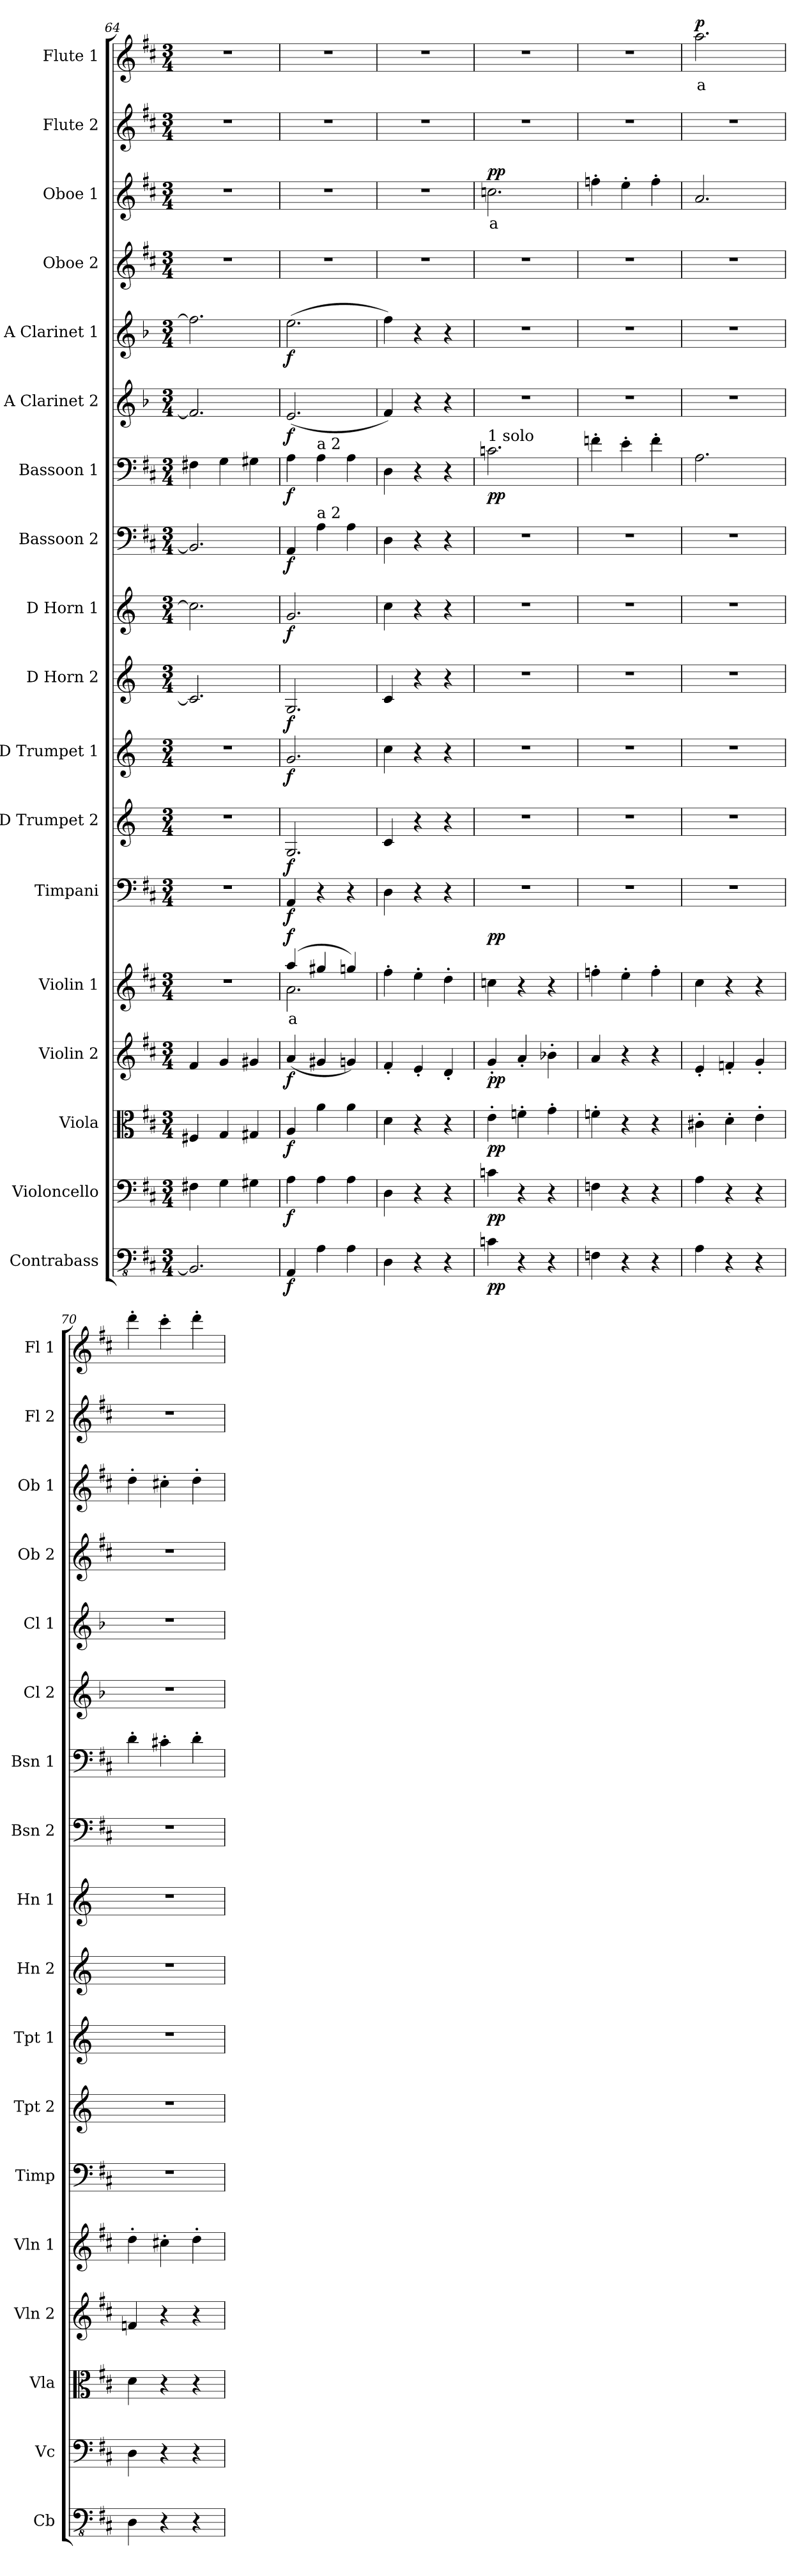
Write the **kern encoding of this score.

**kern	**dynam	**kern	**dynam	**kern	**dynam	**kern	**dynam	**kern	**text	**dynam	**kern	**dynam	**kern	**dynam	**kern	**dynam	**kern	**dynam	**kern	**dynam	**kern	**dynam	**kern	**dynam	**kern	**dynam	**kern	**dynam	**kern	**kern	**text	**dynam	**kern	**kern	**text	**dynam
*part18	*part18	*part17	*part17	*part16	*part16	*part15	*part15	*part14	*part14	*part14	*part13	*part13	*part12	*part12	*part11	*part11	*part10	*part10	*part9	*part9	*part8	*part8	*part7	*part7	*part6	*part6	*part5	*part5	*part4	*part3	*part3	*part3	*part2	*part1	*part1	*part1
*staff18	*staff18	*staff17	*staff17	*staff16	*staff16	*staff15	*staff15	*staff14	*staff14	*staff14	*staff13	*staff13	*staff12	*staff12	*staff11	*staff11	*staff10	*staff10	*staff9	*staff9	*staff8	*staff8	*staff7	*staff7	*staff6	*staff6	*staff5	*staff5	*staff4	*staff3	*staff3	*staff3	*staff2	*staff1	*staff1	*staff1
*I"Contrabass	*	*I"Violoncello	*	*I"Viola	*	*I"Violin 2	*	*I"Violin 1	*	*	*I"Timpani	*	*I"D Trumpet 2	*	*I"D Trumpet 1	*	*I"D Horn 2	*	*I"D Horn 1	*	*I"Bassoon 2	*	*I"Bassoon 1	*	*I"A Clarinet 2	*	*I"A Clarinet 1	*	*I"Oboe 2	*I"Oboe 1	*	*	*I"Flute 2	*I"Flute 1	*	*
*I'Cb	*	*I'Vc	*	*I'Vla	*	*I'Vln 2	*	*I'Vln 1	*	*	*I'Timp	*	*I'Tpt 2	*	*I'Tpt 1	*	*I'Hn 2	*	*I'Hn 1	*	*I'Bsn 2	*	*I'Bsn 1	*	*I'Cl 2	*	*I'Cl 1	*	*I'Ob 2	*I'Ob 1	*	*	*I'Fl 2	*I'Fl 1	*	*
*clefFv4	*	*clefF4	*	*clefC3	*	*clefG2	*	*clefG2	*	*	*clefF4	*	*clefG2	*	*clefG2	*	*clefG2	*	*clefG2	*	*clefF4	*	*clefF4	*	*clefG2	*	*clefG2	*	*clefG2	*clefG2	*	*	*clefG2	*clefG2	*	*
*	*	*	*	*	*	*	*	*	*	*	*	*	*ITrd-1c-2	*	*ITrd-1c-2	*	*ITrd6c10	*	*ITrd6c10	*	*	*	*	*	*ITrd2c3	*	*ITrd2c3	*	*	*	*	*	*	*	*	*
*k[f#c#]	*	*k[f#c#]	*	*k[f#c#]	*	*k[f#c#]	*	*k[f#c#]	*	*	*k[f#c#]	*	*k[f#c#]	*	*k[f#c#]	*	*k[f#c#]	*	*k[f#c#]	*	*k[f#c#]	*	*k[f#c#]	*	*k[f#c#]	*	*k[f#c#]	*	*k[f#c#]	*k[f#c#]	*	*	*k[f#c#]	*k[f#c#]	*	*
*M3/4	*	*M3/4	*	*M3/4	*	*M3/4	*	*M3/4	*	*	*M3/4	*	*M3/4	*	*M3/4	*	*M3/4	*	*M3/4	*	*M3/4	*	*M3/4	*	*M3/4	*	*M3/4	*	*M3/4	*M3/4	*	*	*M3/4	*M3/4	*	*
=64	=64	=64	=64	=64	=64	=64	=64	=64	=64	=64	=64	=64	=64	=64	=64	=64	=64	=64	=64	=64	=64	=64	=64	=64	=64	=64	=64	=64	=64	=64	=64	=64	=64	=64	=64	=64
2.BBB-/]	.	4F#X\	.	4F#X/	.	4f#/	.	2.r	.	.	2.r	.	2.r	.	2.r	.	2.D/]	.	2.d\]	.	2.BB-/]	.	4F#X\	.	2.d/]	.	2.dd\]	.	2.r	2.r	.	.	2.r	2.r	.	.
.	.	4G\	.	4G/	.	4g/	.	.	.	.	.	.	.	.	.	.	.	.	.	.	.	.	4G\	.	.	.	.	.	.	.	.	.	.	.	.	.
.	.	4G#X\	.	4G#X/	.	4g#X/	.	.	.	.	.	.	.	.	.	.	.	.	.	.	.	.	4G#X\	.	.	.	.	.	.	.	.	.	.	.	.	.
=65	=65	=65	=65	=65	=65	=65	=65	=65	=65	=65	=65	=65	=65	=65	=65	=65	=65	=65	=65	=65	=65	=65	=65	=65	=65	=65	=65	=65	=65	=65	=65	=65	=65	=65	=65	=65
*	*	*	*	*	*	*	*	*^	*	*	*	*	*	*	*	*	*	*	*	*	*	*	*	*	*	*	*	*	*	*	*	*	*	*	*	*
!	!LO:DY:b	!	!LO:DY:b	!	!LO:DY:b	!	!LO:DY:b	!	!	!LO:LY:b:color=#FF0000	!LO:DY:b	!	!LO:DY:b	!	!LO:DY:b	!	!LO:DY:b	!	!LO:DY:b	!	!LO:DY:b	!	!LO:DY:b	!	!LO:DY:b	!	!LO:DY:b	!	!LO:DY:b	!	!	!	!	!	!	!	!
4AAA/	f	4A\	f	4A/	f	(4a/	f	(4aa/	2.a\	a	f	4AA/	f	2.A/	f	2.a/	f	2.AA/	f	2.A/	f	4AA/	f	4A\	f	(2.c#/	f	(2.cc#\	f	2.r	2.r	.	.	2.r	2.r	.	.
!	!	!	!	!	!	!	!	!	!	!	!	!	!	!	!	!	!	!	!	!	!	!	!	!LO:TX:a:t=a 2	!	!	!	!	!	!	!	!	!	!	!	!	!
!	!	!	!	!	!	!	!	!	!	!	!	!	!	!	!	!	!	!	!	!	!	!LO:TX:a:t=a 2	!	!	!	!	!	!	!	!	!	!	!	!	!	!	!
4AA\	.	4A\	.	4a\	.	4g#X/	.	4gg#X/	.	.	.	4r	.	.	.	.	.	.	.	.	.	4A\	.	4A\	.	.	.	.	.	.	.	.	.	.	.	.	.
4AA\	.	4A\	.	4a\	.	4gn/)	.	4ggn/)	.	.	.	4r	.	.	.	.	.	.	.	.	.	4A\	.	4A\	.	.	.	.	.	.	.	.	.	.	.	.	.
*	*	*	*	*	*	*	*	*v	*v	*	*	*	*	*	*	*	*	*	*	*	*	*	*	*	*	*	*	*	*	*	*	*	*	*	*	*	*
=66	=66	=66	=66	=66	=66	=66	=66	=66	=66	=66	=66	=66	=66	=66	=66	=66	=66	=66	=66	=66	=66	=66	=66	=66	=66	=66	=66	=66	=66	=66	=66	=66	=66	=66	=66	=66
4DD\	.	4D\	.	4d\	.	4f#'/	.	4ff#'\	.	.	4D\	.	4d/	.	4dd\	.	4D/	.	4d\	.	4D\	.	4D\	.	4d/)	.	4dd\)	.	2.r	2.r	.	.	2.r	2.r	.	.
4r	.	4r	.	4r	.	4e'/	.	4ee'\	.	.	4r	.	4r	.	4r	.	4r	.	4r	.	4r	.	4r	.	4r	.	4r	.	.	.	.	.	.	.	.	.
4r	.	4r	.	4r	.	4d'/	.	4dd'\	.	.	4r	.	4r	.	4r	.	4r	.	4r	.	4r	.	4r	.	4r	.	4r	.	.	.	.	.	.	.	.	.
!!LO:PB:g=z
=67	=67	=67	=67	=67	=67	=67	=67	=67	=67	=67	=67	=67	=67	=67	=67	=67	=67	=67	=67	=67	=67	=67	=67	=67	=67	=67	=67	=67	=67	=67	=67	=67	=67	=67	=67	=67
!	!	!	!	!	!	!	!	!	!	!	!	!	!	!	!	!	!	!	!	!	!	!	!LO:TX:a:t=1 solo	!	!	!	!	!	!	!	!	!	!	!	!	!
!	!LO:DY:b	!	!LO:DY:b	!	!LO:DY:b	!	!LO:DY:b	!	!	!LO:DY:b	!	!	!	!	!	!	!	!	!	!	!	!	!	!LO:DY:b	!	!	!	!	!	!	!LO:LY:b:color=#FF0000	!LO:DY:b	!	!	!	!
4Cn\	pp	4cn\	pp	4e'\	pp	4g'/	pp	4ccn\	.	pp	2.r	.	2.r	.	2.r	.	2.r	.	2.r	.	2.r	.	2.cn\	pp	2.r	.	2.r	.	2.r	2.ccn\	a	pp	2.r	2.r	.	.
4r	.	4r	.	4fn'\	.	4a'/	.	4r	.	.	.	.	.	.	.	.	.	.	.	.	.	.	.	.	.	.	.	.	.	.	.	.	.	.	.	.
4r	.	4r	.	4g'\	.	4b-X'\	.	4r	.	.	.	.	.	.	.	.	.	.	.	.	.	.	.	.	.	.	.	.	.	.	.	.	.	.	.	.
=68	=68	=68	=68	=68	=68	=68	=68	=68	=68	=68	=68	=68	=68	=68	=68	=68	=68	=68	=68	=68	=68	=68	=68	=68	=68	=68	=68	=68	=68	=68	=68	=68	=68	=68	=68	=68
4FFn\	.	4Fn\	.	4fn'\	.	4a/	.	4ffn'\	.	.	2.r	.	2.r	.	2.r	.	2.r	.	2.r	.	2.r	.	4fn'\	.	2.r	.	2.r	.	2.r	4ffn'\	.	.	2.r	2.r	.	.
4r	.	4r	.	4r	.	4r	.	4ee'\	.	.	.	.	.	.	.	.	.	.	.	.	.	.	4e'\	.	.	.	.	.	.	4ee'\	.	.	.	.	.	.
4r	.	4r	.	4r	.	4r	.	4ff'\	.	.	.	.	.	.	.	.	.	.	.	.	.	.	4f'\	.	.	.	.	.	.	4ff'\	.	.	.	.	.	.
=69	=69	=69	=69	=69	=69	=69	=69	=69	=69	=69	=69	=69	=69	=69	=69	=69	=69	=69	=69	=69	=69	=69	=69	=69	=69	=69	=69	=69	=69	=69	=69	=69	=69	=69	=69	=69
!	!	!	!	!	!	!	!	!	!	!	!	!	!	!	!	!	!	!	!	!	!	!	!	!	!	!	!	!	!	!	!	!	!	!	!LO:LY:b:color=#FF0000	!LO:DY:b
4AA\	.	4A\	.	4c#X'\	.	4e'/	.	4cc#\	.	.	2.r	.	2.r	.	2.r	.	2.r	.	2.r	.	2.r	.	2.A\	.	2.r	.	2.r	.	2.r	2.a/	.	.	2.r	2.aa\	a	p
4r	.	4r	.	4d'\	.	4fn'/	.	4r	.	.	.	.	.	.	.	.	.	.	.	.	.	.	.	.	.	.	.	.	.	.	.	.	.	.	.	.
4r	.	4r	.	4e'\	.	4g'/	.	4r	.	.	.	.	.	.	.	.	.	.	.	.	.	.	.	.	.	.	.	.	.	.	.	.	.	.	.	.
=70	=70	=70	=70	=70	=70	=70	=70	=70	=70	=70	=70	=70	=70	=70	=70	=70	=70	=70	=70	=70	=70	=70	=70	=70	=70	=70	=70	=70	=70	=70	=70	=70	=70	=70	=70	=70
4DD\	.	4D\	.	4d\	.	4fn/	.	4dd'\	.	.	2.r	.	2.r	.	2.r	.	2.r	.	2.r	.	2.r	.	4d'\	.	2.r	.	2.r	.	2.r	4dd'\	.	.	2.r	4ddd'\	.	.
4r	.	4r	.	4r	.	4r	.	4cc#X'\	.	.	.	.	.	.	.	.	.	.	.	.	.	.	4c#X'\	.	.	.	.	.	.	4cc#X'\	.	.	.	4ccc#'\	.	.
4r	.	4r	.	4r	.	4r	.	4dd'\	.	.	.	.	.	.	.	.	.	.	.	.	.	.	4d'\	.	.	.	.	.	.	4dd'\	.	.	.	4ddd'\	.	.
=	=	=	=	=	=	=	=	=	=	=	=	=	=	=	=	=	=	=	=	=	=	=	=	=	=	=	=	=	=	=	=	=	=	=	=	=
*-	*-	*-	*-	*-	*-	*-	*-	*-	*-	*-	*-	*-	*-	*-	*-	*-	*-	*-	*-	*-	*-	*-	*-	*-	*-	*-	*-	*-	*-	*-	*-	*-	*-	*-	*-	*-
